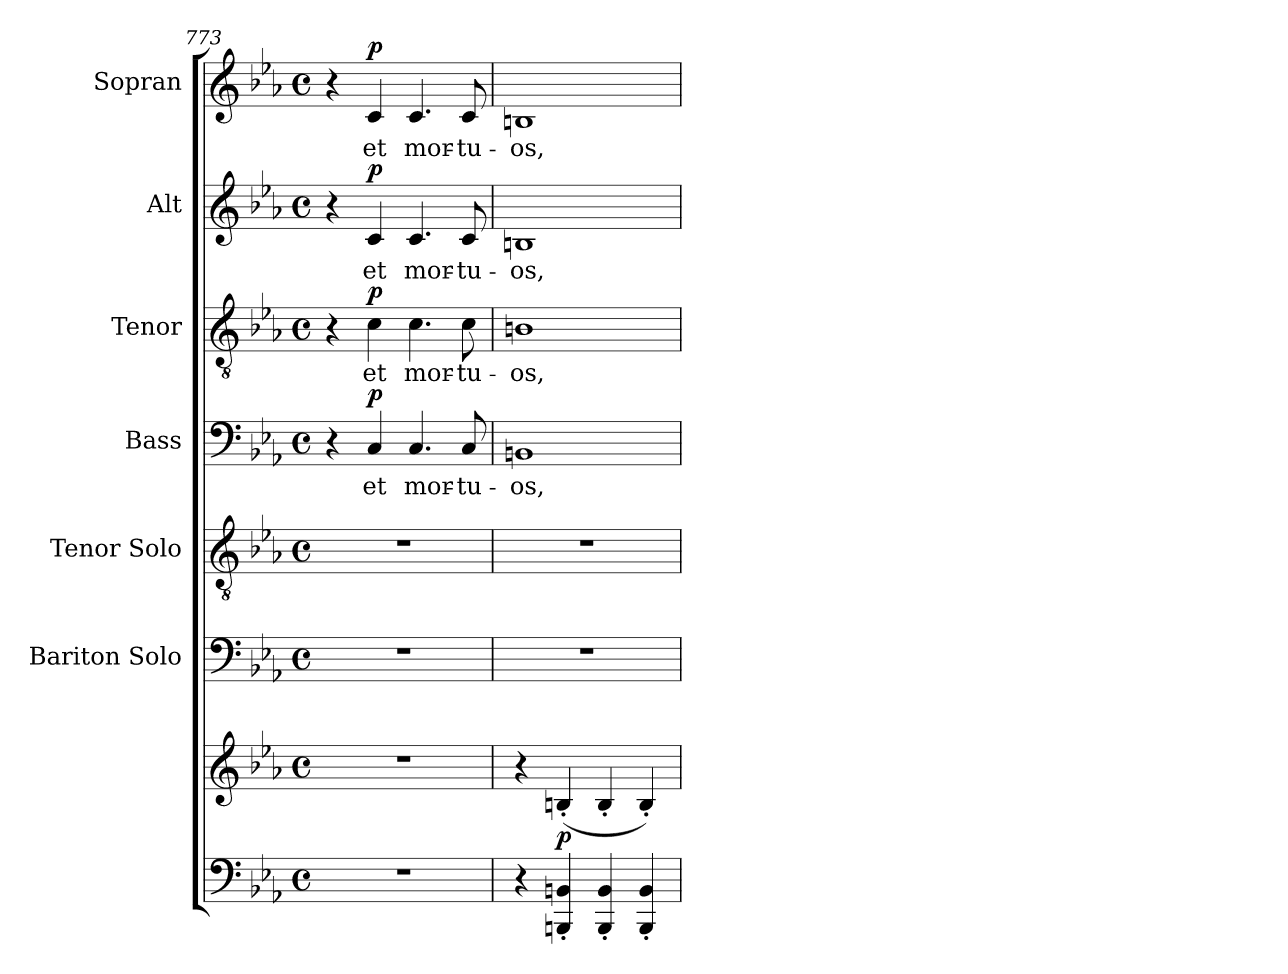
**kern	**kern	**dynam	**kern	**kern	**kern	**text	**dynam	**kern	**text	**dynam	**kern	**text	**dynam	**kern	**text	**dynam
*part7	*part7	*part7	*part6	*part5	*part4	*part4	*part4	*part3	*part3	*part3	*part2	*part2	*part2	*part1	*part1	*part1
*staff8	*staff7	*staff7/8	*staff6	*staff5	*staff4	*staff4	*staff4	*staff3	*staff3	*staff3	*staff2	*staff2	*staff2	*staff1	*staff1	*staff1
*	*	*	*I"Bariton Solo	*I"Tenor Solo	*I"Bass	*	*	*I"Tenor	*	*	*I"Alt	*	*	*I"Sopran	*	*
*	*	*	*	*	*I'B.	*	*	*I'T.	*	*	*I'A.	*	*	*I'S.	*	*
*clefF4	*clefG2	*	*clefF4	*clefGv2	*clefF4	*	*	*clefGv2	*	*	*clefG2	*	*	*clefG2	*	*
*k[b-e-a-]	*k[b-e-a-]	*	*k[b-e-a-]	*k[b-e-a-]	*k[b-e-a-]	*	*	*k[b-e-a-]	*	*	*k[b-e-a-]	*	*	*k[b-e-a-]	*	*
*E-:	*E-:	*	*E-:	*E-:	*E-:	*	*	*E-:	*	*	*E-:	*	*	*E-:	*	*
*M4/4	*M4/4	*	*M4/4	*M4/4	*M4/4	*	*	*M4/4	*	*	*M4/4	*	*	*M4/4	*	*
*met(c)	*met(c)	*	*met(c)	*met(c)	*met(c)	*	*	*met(c)	*	*	*met(c)	*	*	*met(c)	*	*
=773	=773	=773	=773	=773	=773	=773	=773	=773	=773	=773	=773	=773	=773	=773	=773	=773
1r	1r	.	1r	1r	4r	.	.	4r	.	.	4r	.	.	4r	.	.
!	!	!	!	!	!	!LO:LY:b	!LO:DY:a	!	!LO:LY:b	!LO:DY:a	!	!LO:LY:b	!LO:DY:a	!	!LO:LY:b	!LO:DY:a
.	.	.	.	.	4C/	et	p	4c\	et	p	4c/	et	p	4c/	et	p
!	!	!	!	!	!	!LO:LY:b	!	!	!LO:LY:b	!	!	!LO:LY:b	!	!	!LO:LY:b	!
.	.	.	.	.	4.C/	mor-	.	4.c\	mor-	.	4.c/	mor-	.	4.c/	mor-	.
!	!	!	!	!	!	!LO:LY:b	!	!	!LO:LY:b	!	!	!LO:LY:b	!	!	!LO:LY:b	!
.	.	.	.	.	8C/	-tu-	.	8c\	-tu-	.	8c/	-tu-	.	8c/	-tu-	.
=774	=774	=774	=774	=774	=774	=774	=774	=774	=774	=774	=774	=774	=774	=774	=774	=774
!	!	!	!	!	!	!LO:LY:b	!	!	!LO:LY:b	!	!	!LO:LY:b	!	!	!LO:LY:b	!
4r	4r	.	1r	1r	1BBn	-os,	.	1Bn	-os,	.	1Bn	-os,	.	1Bn	-os,	.
!	!	!LO:DY:b	!	!	!	!	!	!	!	!	!	!	!	!	!	!
4BBBn/'< 4BBn/'<	(<4Bn'</	p	.	.	.	.	.	.	.	.	.	.	.	.	.	.
4BBB/'< 4BB/'<	4B'</	.	.	.	.	.	.	.	.	.	.	.	.	.	.	.
4BBB/'< 4BB/'<	4B'</)	.	.	.	.	.	.	.	.	.	.	.	.	.	.	.
=	=	=	=	=	=	=	=	=	=	=	=	=	=	=	=	=
*-	*-	*-	*-	*-	*-	*-	*-	*-	*-	*-	*-	*-	*-	*-	*-	*-
